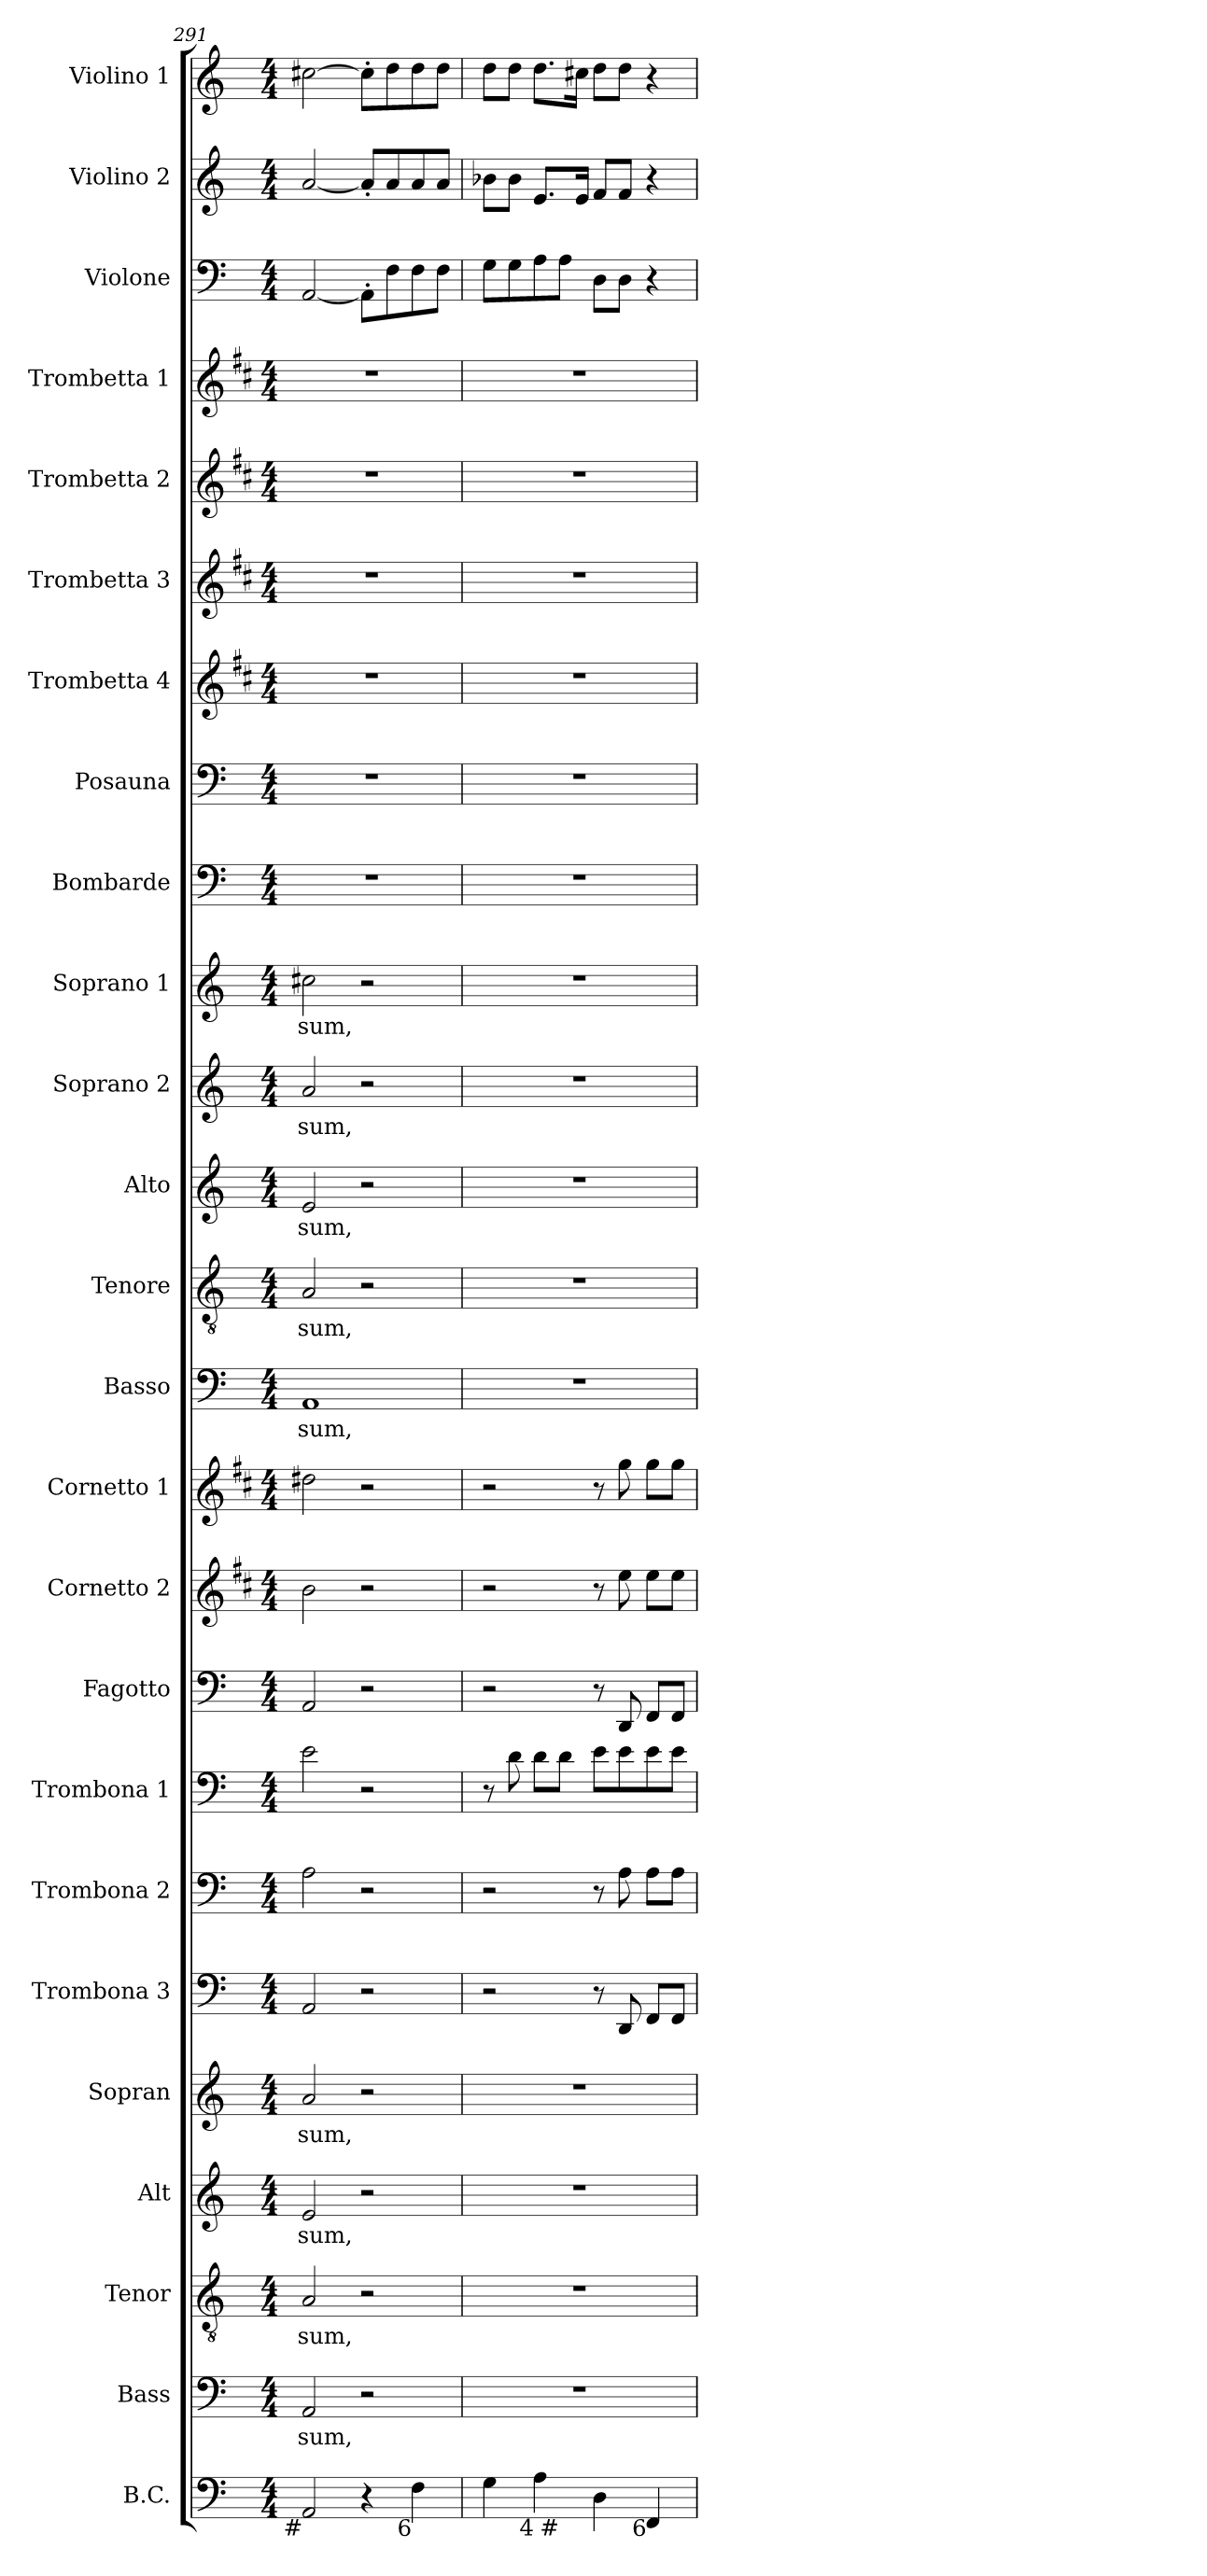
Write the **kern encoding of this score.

**kern	**kern	**text	**kern	**text	**kern	**text	**kern	**text	**kern	**kern	**kern	**kern	**kern	**kern	**kern	**text	**kern	**text	**kern	**text	**kern	**text	**kern	**text	**kern	**kern	**kern	**kern	**kern	**kern	**kern	**kern	**kern
*part25	*part24	*part24	*part23	*part23	*part22	*part22	*part21	*part21	*part20	*part19	*part18	*part17	*part16	*part15	*part14	*part14	*part13	*part13	*part12	*part12	*part11	*part11	*part10	*part10	*part9	*part8	*part7	*part6	*part5	*part4	*part3	*part2	*part1
*staff25	*staff24	*staff24	*staff23	*staff23	*staff22	*staff22	*staff21	*staff21	*staff20	*staff19	*staff18	*staff17	*staff16	*staff15	*staff14	*staff14	*staff13	*staff13	*staff12	*staff12	*staff11	*staff11	*staff10	*staff10	*staff9	*staff8	*staff7	*staff6	*staff5	*staff4	*staff3	*staff2	*staff1
*I"B.C.	*I"Bass	*	*I"Tenor	*	*I"Alt	*	*I"Sopran	*	*I"Trombona 3	*I"Trombona 2	*I"Trombona 1	*I"Fagotto	*I"Cornetto 2	*I"Cornetto 1	*I"Basso	*	*I"Tenore	*	*I"Alto	*	*I"Soprano 2	*	*I"Soprano 1	*	*I"Bombarde	*I"Posauna	*I"Trombetta 4	*I"Trombetta 3	*I"Trombetta 2	*I"Trombetta 1	*I"Violone	*I"Violino 2	*I"Violino 1
*I'B.C.	*I'B.	*	*I'T.	*	*I'A.	*	*I'S.	*	*I'Tbn. 2	*I'Tbn. 2	*I'Tbn. 1	*I'Fag.	*I'Cor. 2	*I'Cor. 1	*I'B.	*	*I'T.	*	*I'A.	*	*I'S.	*	*I'S.	*	*	*	*	*	*	*	*	*I'Vl. 2	*I'Vl. 1
!!LO:PB:g=z
*clefF4	*clefF4	*	*clefGv2	*	*clefG2	*	*clefG2	*	*clefF4	*clefF4	*clefF4	*clefF4	*clefG2	*clefG2	*clefF4	*	*clefGv2	*	*clefG2	*	*clefG2	*	*clefG2	*	*clefF4	*clefF4	*clefG2	*clefG2	*clefG2	*clefG2	*clefF4	*clefG2	*clefG2
*	*	*	*ITrd7c12	*	*	*	*	*	*	*	*	*	*ITrd1c2	*ITrd1c2	*	*	*ITrd7c12	*	*	*	*	*	*	*	*	*	*ITrd1c2	*ITrd1c2	*ITrd1c2	*ITrd1c2	*	*	*
*k[]	*k[]	*	*k[]	*	*k[]	*	*k[]	*	*k[]	*k[]	*k[]	*k[]	*k[]	*k[]	*k[]	*	*k[]	*	*k[]	*	*k[]	*	*k[]	*	*k[]	*k[]	*k[]	*k[]	*k[]	*k[]	*k[]	*k[]	*k[]
*C:	*C:	*	*C:	*	*C:	*	*C:	*	*C:	*C:	*C:	*C:	*C:	*C:	*C:	*	*C:	*	*C:	*	*C:	*	*C:	*	*C:	*C:	*C:	*C:	*C:	*C:	*C:	*C:	*C:
*M4/4	*M4/4	*	*M4/4	*	*M4/4	*	*M4/4	*	*M4/4	*M4/4	*M4/4	*M4/4	*M4/4	*M4/4	*M4/4	*	*M4/4	*	*M4/4	*	*M4/4	*	*M4/4	*	*M4/4	*M4/4	*M4/4	*M4/4	*M4/4	*M4/4	*M4/4	*M4/4	*M4/4
=291	=291	=291	=291	=291	=291	=291	=291	=291	=291	=291	=291	=291	=291	=291	=291	=291	=291	=291	=291	=291	=291	=291	=291	=291	=291	=291	=291	=291	=291	=291	=291	=291	=291
!	!	!LO:LY:b:color=#000000	!	!	!	!	!	!	!	!	!	!	!	!	!	!	!	!	!	!	!	!	!	!	!	!	!	!	!	!	!	!	!
!	!	!	!	!LO:LY:b:color=#000000	!	!	!	!	!	!	!	!	!	!	!	!	!	!	!	!	!	!	!	!	!	!	!	!	!	!	!	!	!
!	!	!	!	!	!	!LO:LY:b:color=#000000	!	!	!	!	!	!	!	!	!	!	!	!	!	!	!	!	!	!	!	!	!	!	!	!	!	!	!
!	!	!	!	!	!	!	!	!LO:LY:b:color=#000000	!	!	!	!	!	!	!	!	!	!	!	!	!	!	!	!	!	!	!	!	!	!	!	!	!
!	!	!	!	!	!	!	!	!	!	!	!	!	!	!	!	!LO:LY:b:color=#000000	!	!	!	!	!	!	!	!	!	!	!	!	!	!	!	!	!
!	!	!	!	!	!	!	!	!	!	!	!	!	!	!	!	!	!	!LO:LY:b:color=#000000	!	!	!	!	!	!	!	!	!	!	!	!	!	!	!
!	!	!	!	!	!	!	!	!	!	!	!	!	!	!	!	!	!	!	!	!LO:LY:b:color=#000000	!	!	!	!	!	!	!	!	!	!	!	!	!
!	!	!	!	!	!	!	!	!	!	!	!	!	!	!	!	!	!	!	!	!	!	!LO:LY:b:color=#000000	!	!	!	!	!	!	!	!	!	!	!
!LO:TX:b:rj:t=#	!	!	!	!	!	!	!	!	!	!	!	!	!	!	!	!	!	!	!	!	!	!	!	!	!	!	!	!	!	!	!	!	!
!	!	!	!	!	!	!	!	!	!	!	!	!	!	!	!	!	!	!	!	!	!	!	!	!LO:LY:b:color=#000000	!	!	!	!	!	!	!	!	!
2AAi/	2AAi/	-sum,	2AAi/	-sum,	2ei/	-sum,	2ai/	-sum,	2AAi/	2Ai\	2ei\	2AAi/	2ai\	2cc#Xi\	1AAi	-sum,	2AAi/	-sum,	2ei/	-sum,	2ai/	-sum,	2cc#Xi\	-sum,	1r	1r	1r	1r	1r	1r	[2AAi/	[2ai/	[2cc#Xi\
4r	2r	.	2r	.	2r	.	2r	.	2r	2r	2r	2r	2r	2r	.	.	2r	.	2r	.	2r	.	2r	.	.	.	.	.	.	.	8AA'i\L]	8a'i/L]	8cc#'i\L]
.	.	.	.	.	.	.	.	.	.	.	.	.	.	.	.	.	.	.	.	.	.	.	.	.	.	.	.	.	.	.	8Fi\	8ai/	8ddi\
!LO:TX:b:rj:t=6	!	!	!	!	!	!	!	!	!	!	!	!	!	!	!	!	!	!	!	!	!	!	!	!	!	!	!	!	!	!	!	!	!
4Fi\	.	.	.	.	.	.	.	.	.	.	.	.	.	.	.	.	.	.	.	.	.	.	.	.	.	.	.	.	.	.	8Fi\	8ai/	8ddi\
.	.	.	.	.	.	.	.	.	.	.	.	.	.	.	.	.	.	.	.	.	.	.	.	.	.	.	.	.	.	.	8Fi\J	8ai/J	8ddi\J
=292	=292	=292	=292	=292	=292	=292	=292	=292	=292	=292	=292	=292	=292	=292	=292	=292	=292	=292	=292	=292	=292	=292	=292	=292	=292	=292	=292	=292	=292	=292	=292	=292	=292
!LO:TX:b:rj:t=6	!	!	!	!	!	!	!	!	!	!	!	!	!	!	!	!	!	!	!	!	!	!	!	!	!	!	!	!	!	!	!	!	!
!LO:TX:t=5	!	!	!	!	!	!	!	!	!	!	!	!	!	!	!	!	!	!	!	!	!	!	!	!	!	!	!	!	!	!	!	!	!
!LO:TX:t=!	!	!	!	!	!	!	!	!	!	!	!	!	!	!	!	!	!	!	!	!	!	!	!	!	!	!	!	!	!	!	!	!	!
*^	*	*	*	*	*	*	*	*	*	*	*	*	*	*	*	*	*	*	*	*	*	*	*	*	*	*	*	*	*	*	*	*	*
4Gi\	4.ryy	1r	.	1r	.	1r	.	1r	.	2r	2r	8r	2r	2r	2r	1r	.	1r	.	1r	.	1r	.	1r	.	1r	1r	1r	1r	1r	1r	8Gi\L	8b-Xi\L	8ddi\L
.	.	.	.	.	.	.	.	.	.	.	.	8di\	.	.	.	.	.	.	.	.	.	.	.	.	.	.	.	.	.	.	.	8Gi\	8b-i\J	8ddi\J
!LO:TX:b:rj:t=4	!	!	!	!	!	!	!	!	!	!	!	!	!	!	!	!	!	!	!	!	!	!	!	!	!	!	!	!	!	!	!	!	!	!
4Ai\	.	.	.	.	.	.	.	.	.	.	.	8di\L	.	.	.	.	.	.	.	.	.	.	.	.	.	.	.	.	.	.	.	8Ai\	8.ei/L	8.ddi\L
!	!LO:TX:b:rj:t=#	!	!	!	!	!	!	!	!	!	!	!	!	!	!	!	!	!	!	!	!	!	!	!	!	!	!	!	!	!	!	!	!	!
.	2ryy	.	.	.	.	.	.	.	.	.	.	8di\J	.	.	.	.	.	.	.	.	.	.	.	.	.	.	.	.	.	.	.	8Ai\J	.	.
.	.	.	.	.	.	.	.	.	.	.	.	.	.	.	.	.	.	.	.	.	.	.	.	.	.	.	.	.	.	.	.	.	16ei/Jk	16cc#Xi\Jk
4Di\	.	.	.	.	.	.	.	.	.	8r	8r	8ei\L	8r	8r	8r	.	.	.	.	.	.	.	.	.	.	.	.	.	.	.	.	8Di\L	8fi/L	8ddi\L
.	.	.	.	.	.	.	.	.	.	8DDi/	8Ai\	8ei\	8DDi/	8ddi\	8ffi\	.	.	.	.	.	.	.	.	.	.	.	.	.	.	.	.	8Di\J	8fi/J	8ddi\J
!LO:TX:b:rj:t=6	!	!	!	!	!	!	!	!	!	!	!	!	!	!	!	!	!	!	!	!	!	!	!	!	!	!	!	!	!	!	!	!	!	!
4FFi/	.	.	.	.	.	.	.	.	.	8FFi/L	8Ai\L	8ei\	8FFi/L	8ddi\L	8ffi\L	.	.	.	.	.	.	.	.	.	.	.	.	.	.	.	.	4r	4r	4r
.	8ryy	.	.	.	.	.	.	.	.	8FFi/J	8Ai\J	8ei\J	8FFi/J	8ddi\J	8ffi\J	.	.	.	.	.	.	.	.	.	.	.	.	.	.	.	.	.	.	.
*v	*v	*	*	*	*	*	*	*	*	*	*	*	*	*	*	*	*	*	*	*	*	*	*	*	*	*	*	*	*	*	*	*	*	*
=	=	=	=	=	=	=	=	=	=	=	=	=	=	=	=	=	=	=	=	=	=	=	=	=	=	=	=	=	=	=	=	=	=
*-	*-	*-	*-	*-	*-	*-	*-	*-	*-	*-	*-	*-	*-	*-	*-	*-	*-	*-	*-	*-	*-	*-	*-	*-	*-	*-	*-	*-	*-	*-	*-	*-	*-
